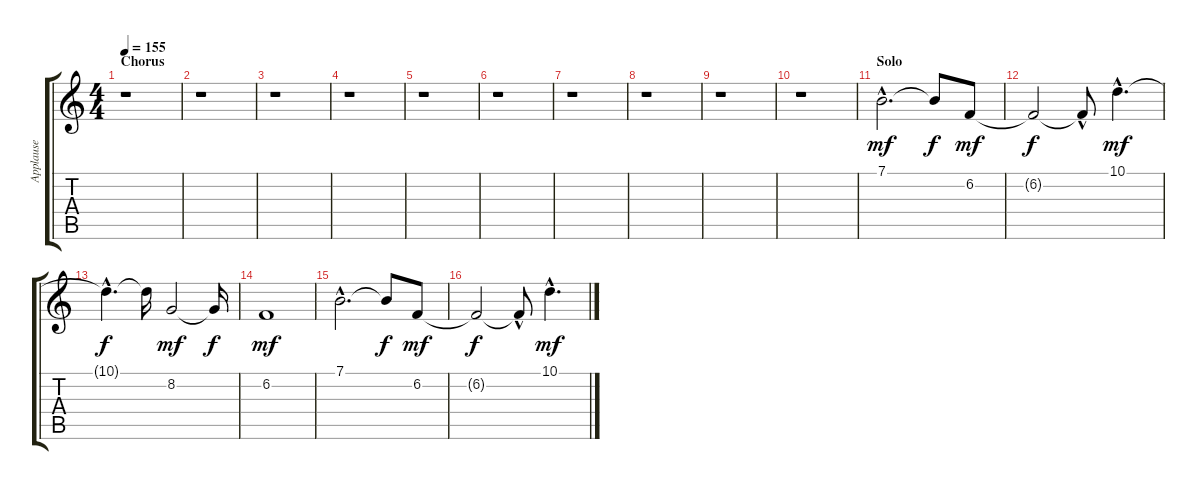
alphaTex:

\track ("Applause" "Applause") {instrument applause}
\staff {score tabs}
\tuning (E4 B3 G3 D3 A2 E2) {hide}
\ts (4 4)
\section ("" "Chorus")
\tempo 155
\clef g2
\ks c
r.1{dy mf} |
r.1 |
r.1 |
r.1 |
r.1 |
r.1 |
r.1 |
r.1 |
r.1 |
r.1 |
\section ("" "Solo")
7.1{hac}.2{d} 7.1{t}.8{dy f} 6.2.8{dy mf} |
6.2{t}.2{dy f} 6.2{hac t}.8 10.1{hac}.4{d dy mf} |
10.1{hac t}.4{d dy f} 10.1{t}.16 8.2.2{dy mf} 8.2{t}.16{dy f} |
6.2.1{dy mf} |
7.1{hac}.2{d} 7.1{t}.8{dy f} 6.2.8{dy mf} |
6.2{t}.2{dy f} 6.2{hac t}.8 10.1{hac}.4{d dy mf}
